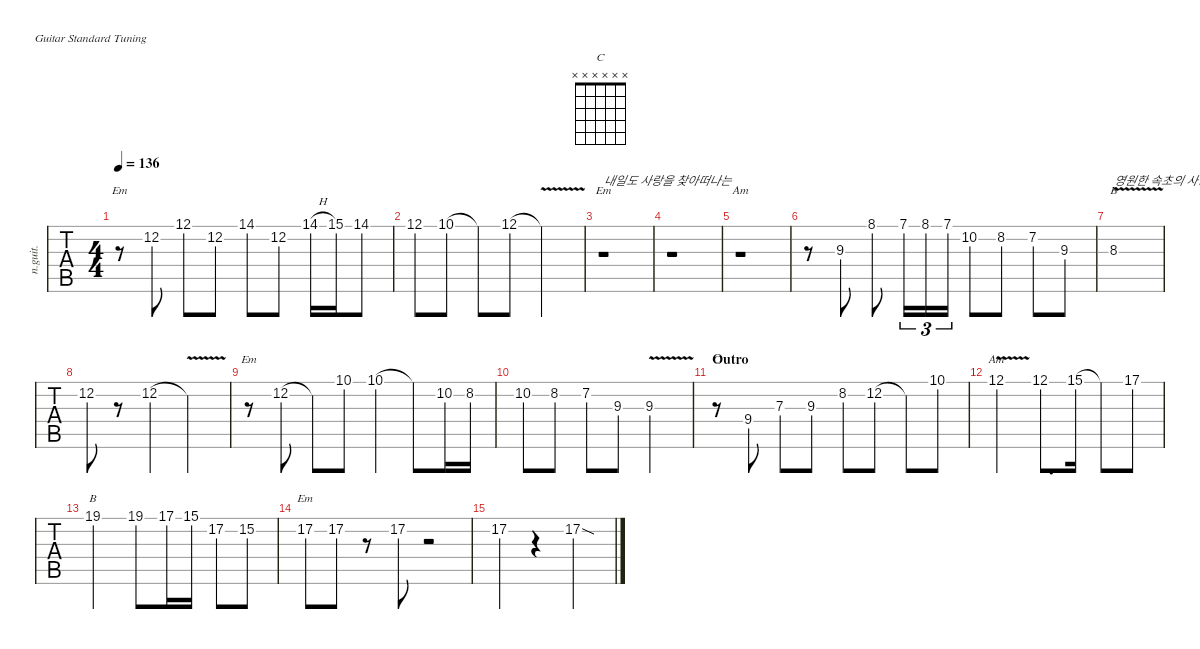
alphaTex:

\defaultSystemsLayout 4
\hideDynamics
\bracketExtendMode nobrackets
\track ("Nylon Guitar" "n.guit.") {instrument acousticguitarnylon}
\staff {tabs}
\tuning (E4 B3 G3 D3 A2 E2)
\chord ("Em" x x x x x x)
\chord ("Am" x x x x x x)
\chord ("B" x x 8 x x x) {firstfret 8 showdiagram false showfingering false}
\chord ("C" x x x x x x)
\chord ("Am" 12 x x x x x) {firstfret 12 showdiagram false showfingering false}
\chord ("B" 19 x x x x x) {firstfret 19 showdiagram false showfingering false}
\chord ("Em" x 17 x x x x) {firstfret 17 showdiagram false showfingering false}
\ts (4 4)
\tempo 136
\clef g2
\ks c
r.8{ch "Em" dy mf} 12.2.8 12.1.8 12.2.8 14.1{acc #}.8 12.2.8 14.1{h acc #}.16 15.1.16 14.1{acc #}.8 |
12.1.8 10.1.8 10.1{t}.8 12.1.8 12.1{v t}.2 |
r.1{ch "Em" txt "내일도 사랑을 찾아떠나는"} |
r.1 |
r.1{ch "Am"} |
r.8 9.3.8 8.1.8 7.1.16{tu (3 2)} 8.1.16{tu (3 2)} 7.1.16{tu (3 2)} 10.2.8 8.2.8 7.2{acc #}.8 9.3.8 |
8.3{v acc #}.1{ch "B" txt "영원한 속초의 사랑"} |
12.2{st}.8 r.8 12.2.4 12.2{v t}.2 |
r.8{ch "Em"} 12.2.8 12.2{t}.8 10.1.8 10.1.4 10.1{t}.8 10.2.16 8.2.16 |
10.2.8 8.2.8 7.2{acc #}.8 9.3.8 9.3{v}.2 |
\section ("" "Outro")
r.8{ch "C"} 9.4.8 7.3.8 9.3.8 8.2.8 12.2.8 12.2{t}.8 10.1.8 |
12.1{v}.2{ch "Am"} 12.1.8{d} 15.1.16 15.1{t}.8 17.1.8 |
19.1.2{ch "B"} 19.1.8 17.1.16 15.1.16 17.2.8 15.2.8 |
17.2.8{ch "Em"} 17.2.8 r.8 17.2.8 r.2 |
17.2.4 r.4 17.2{sod}.2
